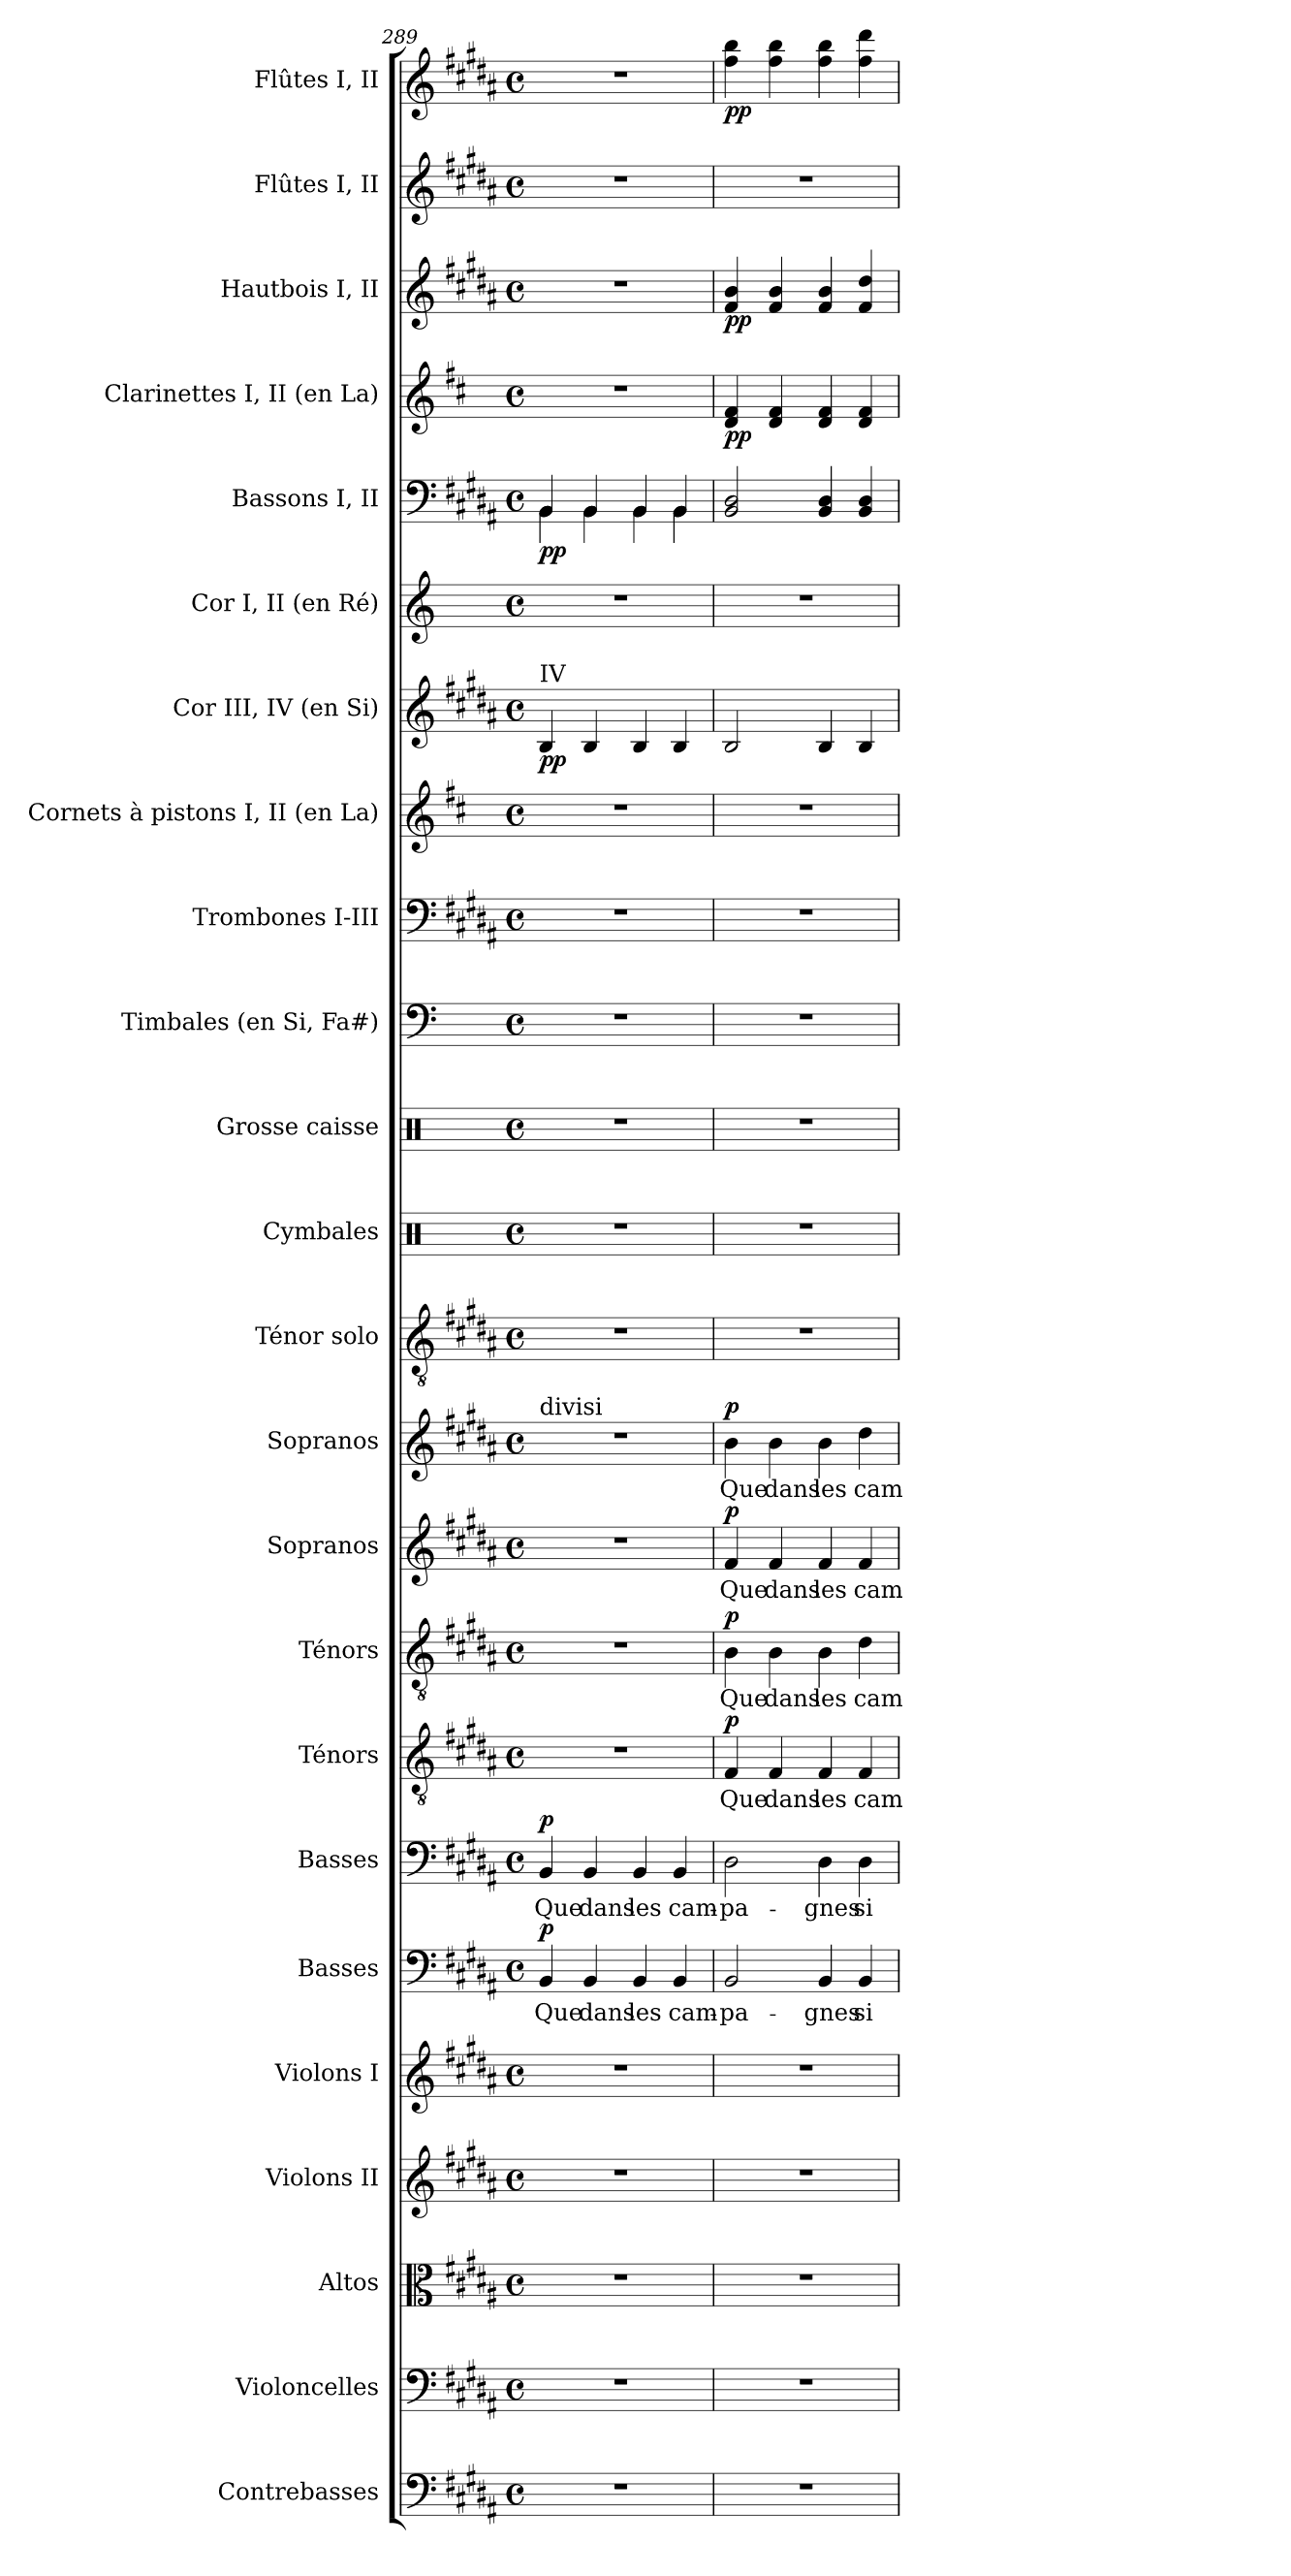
**kern	**kern	**kern	**kern	**kern	**kern	**text	**dynam	**kern	**text	**dynam	**kern	**text	**dynam	**kern	**text	**dynam	**kern	**text	**dynam	**kern	**text	**dynam	**kern	**kern	**kern	**kern	**kern	**kern	**kern	**dynam	**kern	**kern	**dynam	**kern	**dynam	**kern	**dynam	**kern	**kern	**dynam
*part24	*part23	*part22	*part21	*part20	*part19	*part19	*part19	*part18	*part18	*part18	*part17	*part17	*part17	*part16	*part16	*part16	*part15	*part15	*part15	*part14	*part14	*part14	*part13	*part12	*part11	*part10	*part9	*part8	*part7	*part7	*part6	*part5	*part5	*part4	*part4	*part3	*part3	*part2	*part1	*part1
*staff24	*staff23	*staff22	*staff21	*staff20	*staff19	*staff19	*staff19	*staff18	*staff18	*staff18	*staff17	*staff17	*staff17	*staff16	*staff16	*staff16	*staff15	*staff15	*staff15	*staff14	*staff14	*staff14	*staff13	*staff12	*staff11	*staff10	*staff9	*staff8	*staff7	*staff7	*staff6	*staff5	*staff5	*staff4	*staff4	*staff3	*staff3	*staff2	*staff1	*staff1
*I"Contrebasses	*I"Violoncelles	*I"Altos	*I"Violons II	*I"Violons I	*I"Basses	*	*	*I"Basses	*	*	*I"Ténors	*	*	*I"Ténors	*	*	*I"Sopranos	*	*	*I"Sopranos	*	*	*I"Ténor solo	*I"Cymbales	*I"Grosse caisse	*I"Timbales (en Si, Fa#)	*I"Trombones I-III	*I"Cornets à pistons I, II (en La)	*I"Cor III, IV (en Si)	*	*I"Cor I, II (en Ré)	*I"Bassons I, II	*	*I"Clarinettes I, II (en La)	*	*I"Hautbois I, II	*	*I"Flûtes I, II	*I"Flûtes I, II	*
*I'Cb.	*I'Vlles	*I'Altos	*I'Vns II	*I'Vns I	*I'Basses	*	*	*I'Basses	*	*	*I'Tén.	*	*	*I'Tén.	*	*	*I'Sopr.	*	*	*I'Sopr.	*	*	*I'Tén. solo	*I'Cym.	*I'G. c.	*I'Timb.	*I'Trb.	*I'C.à p. (La)	*I'Cor (Si)	*	*I'Cor (Ré)	*I'Bns	*	*I'Cl. (La)	*	*I'Hb.	*	*I'Fl.	*I'Fl.	*
!!LO:PB:g=z
*clefF4	*clefF4	*clefC3	*clefG2	*clefG2	*clefF4	*	*	*clefF4	*	*	*clefGv2	*	*	*clefGv2	*	*	*clefG2	*	*	*clefG2	*	*	*clefGv2	*clefX	*clefX	*clefF4	*clefF4	*clefG2	*clefG2	*	*clefG2	*clefF4	*	*clefG2	*	*clefG2	*	*clefG2	*clefG2	*
*ITrd7c12	*	*	*	*	*	*	*	*	*	*	*ITrd7c12	*	*	*ITrd7c12	*	*	*	*	*	*	*	*	*ITrd7c12	*	*	*	*	*ITrd2c3	*ITrd8c13	*	*ITrd6c10	*	*	*ITrd2c3	*	*	*	*	*	*
*k[f#c#g#d#a#]	*k[f#c#g#d#a#]	*k[f#c#g#d#a#]	*k[f#c#g#d#a#]	*k[f#c#g#d#a#]	*k[f#c#g#d#a#]	*	*	*k[f#c#g#d#a#]	*	*	*k[f#c#g#d#a#]	*	*	*k[f#c#g#d#a#]	*	*	*k[f#c#g#d#a#]	*	*	*k[f#c#g#d#a#]	*	*	*k[f#c#g#d#a#]	*k[]	*k[]	*k[]	*k[f#c#g#d#a#]	*k[f#c#g#d#a#]	*k[f#c#g#d#a#]	*	*k[f#c#]	*k[f#c#g#d#a#]	*	*k[f#c#g#d#a#]	*	*k[f#c#g#d#a#]	*	*k[f#c#g#d#a#]	*k[f#c#g#d#a#]	*
*B:	*B:	*B:	*B:	*B:	*B:	*	*	*B:	*	*	*B:	*	*	*B:	*	*	*B:	*	*	*B:	*	*	*B:	*C:	*C:	*C:	*B:	*B:	*B:	*	*D:	*B:	*	*B:	*	*B:	*	*B:	*B:	*
*M4/4	*M4/4	*M4/4	*M4/4	*M4/4	*M4/4	*	*	*M4/4	*	*	*M4/4	*	*	*M4/4	*	*	*M4/4	*	*	*M4/4	*	*	*M4/4	*M4/4	*M4/4	*M4/4	*M4/4	*M4/4	*M4/4	*	*M4/4	*M4/4	*	*M4/4	*	*M4/4	*	*M4/4	*M4/4	*
*met(c)	*met(c)	*met(c)	*met(c)	*met(c)	*met(c)	*	*	*met(c)	*	*	*met(c)	*	*	*met(c)	*	*	*met(c)	*	*	*met(c)	*	*	*met(c)	*met(c)	*met(c)	*met(c)	*met(c)	*met(c)	*met(c)	*	*met(c)	*met(c)	*	*met(c)	*	*met(c)	*	*met(c)	*met(c)	*
*MM80	*MM80	*MM80	*MM80	*MM80	*MM80	*	*	*MM80	*	*	*MM80	*	*	*MM80	*	*	*MM80	*	*	*MM80	*	*	*MM80	*MM80	*MM80	*MM80	*MM80	*MM80	*MM80	*	*MM80	*MM80	*	*MM80	*	*MM80	*	*MM80	*MM80	*
=289	=289	=289	=289	=289	=289	=289	=289	=289	=289	=289	=289	=289	=289	=289	=289	=289	=289	=289	=289	=289	=289	=289	=289	=289	=289	=289	=289	=289	=289	=289	=289	=289	=289	=289	=289	=289	=289	=289	=289	=289
!	!	!	!	!	!	!LO:LY:b:color=#000000	!	!	!	!	!	!	!	!	!	!	!	!	!	!	!	!	!	!	!	!	!	!	!	!	!	!	!	!	!	!	!	!	!	!
!	!	!	!	!	!	!	!	!	!	!	!	!	!	!	!	!	!	!	!	!	!	!	!	!	!	!	!	!	!LO:TX:a:t=IV	!	!	!	!	!	!	!	!	!	!	!
!	!	!	!	!	!	!	!	!	!	!	!	!	!	!	!	!	!	!	!	!LO:TX:a:t=divisi	!	!	!	!	!	!	!	!	!	!	!	!	!	!	!	!	!	!	!	!
!	!	!	!	!	!	!	!	!	!LO:LY:b:color=#000000	!	!	!	!	!	!	!	!	!	!	!	!	!	!	!	!	!	!	!	!	!	!	!	!	!	!	!	!	!	!	!
*	*	*	*	*	*	*	*	*	*	*	*	*	*	*	*	*	*	*	*	*	*	*	*	*	*	*	*	*	*	*	*	*^	*	*	*	*	*	*	*	*
1r	1r	1r	1r	1r	4BBi/	Que	p	4BBi/	Que	p	1r	.	.	1r	.	.	1r	.	.	1r	.	.	1r	1r	1r	1r	1r	1r	4BBi/	pp	1r	4BBi/	4BBi\	pp	1r	.	1r	.	1r	1r	.
!	!	!	!	!	!	!LO:LY:b:color=#000000	!	!	!	!	!	!	!	!	!	!	!	!	!	!	!	!	!	!	!	!	!	!	!	!	!	!	!	!	!	!	!	!	!	!	!
!	!	!	!	!	!	!	!	!	!LO:LY:b:color=#000000	!	!	!	!	!	!	!	!	!	!	!	!	!	!	!	!	!	!	!	!	!	!	!	!	!	!	!	!	!	!	!	!
.	.	.	.	.	4BBi/	dans	.	4BBi/	dans	.	.	.	.	.	.	.	.	.	.	.	.	.	.	.	.	.	.	.	4BBi/	.	.	4BBi/	4BBi\	.	.	.	.	.	.	.	.
!	!	!	!	!	!	!LO:LY:b:color=#000000	!	!	!	!	!	!	!	!	!	!	!	!	!	!	!	!	!	!	!	!	!	!	!	!	!	!	!	!	!	!	!	!	!	!	!
!	!	!	!	!	!	!	!	!	!LO:LY:b:color=#000000	!	!	!	!	!	!	!	!	!	!	!	!	!	!	!	!	!	!	!	!	!	!	!	!	!	!	!	!	!	!	!	!
.	.	.	.	.	4BBi/	les	.	4BBi/	les	.	.	.	.	.	.	.	.	.	.	.	.	.	.	.	.	.	.	.	4BBi/	.	.	4BBi/	4BBi\	.	.	.	.	.	.	.	.
!	!	!	!	!	!	!LO:LY:b:color=#000000	!	!	!	!	!	!	!	!	!	!	!	!	!	!	!	!	!	!	!	!	!	!	!	!	!	!	!	!	!	!	!	!	!	!	!
!	!	!	!	!	!	!	!	!	!LO:LY:b:color=#000000	!	!	!	!	!	!	!	!	!	!	!	!	!	!	!	!	!	!	!	!	!	!	!	!	!	!	!	!	!	!	!	!
.	.	.	.	.	4BBi/	cam-	.	4BBi/	cam-	.	.	.	.	.	.	.	.	.	.	.	.	.	.	.	.	.	.	.	4BBi/	.	.	4BBi/	4BBi\	.	.	.	.	.	.	.	.
*	*	*	*	*	*	*	*	*	*	*	*	*	*	*	*	*	*	*	*	*	*	*	*	*	*	*	*	*	*	*	*	*v	*v	*	*	*	*	*	*	*	*
=290	=290	=290	=290	=290	=290	=290	=290	=290	=290	=290	=290	=290	=290	=290	=290	=290	=290	=290	=290	=290	=290	=290	=290	=290	=290	=290	=290	=290	=290	=290	=290	=290	=290	=290	=290	=290	=290	=290	=290	=290
*	*	*	*	*	*	*	*	*	*	*	*	*	*	*	*	*	*	*	*	*	*	*	*	*	*	*	*	*	*	*	*	*^	*	*	*	*	*	*	*	*
!	!	!	!	!	!	!LO:LY:b:color=#000000	!	!	!	!	!	!	!	!	!	!	!	!	!	!	!	!	!	!	!	!	!	!	!	!	!	!	!	!	!	!	!	!	!	!	!
*	*	*	*	*	*	*	*	*	*	*	*	*	*	*	*	*	*	*	*	*	*	*	*	*	*	*	*	*	*	*	*	*v	*v	*	*	*	*	*	*	*	*
*	*	*	*	*	*	*	*	*	*	*	*	*	*	*	*	*	*	*	*	*	*	*	*	*	*	*	*	*	*	*	*	*^	*	*	*	*	*	*	*	*
!	!	!	!	!	!	!	!	!	!LO:LY:b:color=#000000	!	!	!	!	!	!	!	!	!	!	!	!	!	!	!	!	!	!	!	!	!	!	!	!	!	!	!	!	!	!	!	!
*	*	*	*	*	*	*	*	*	*	*	*	*	*	*	*	*	*	*	*	*	*	*	*	*	*	*	*	*	*	*	*	*v	*v	*	*	*	*	*	*	*	*
*	*	*	*	*	*	*	*	*	*	*	*	*	*	*	*	*	*	*	*	*	*	*	*	*	*	*	*	*	*	*	*	*^	*	*	*	*	*	*	*	*
!	!	!	!	!	!	!	!	!	!	!	!	!LO:LY:b:color=#000000	!	!	!	!	!	!	!	!	!	!	!	!	!	!	!	!	!	!	!	!	!	!	!	!	!	!	!	!	!
*	*	*	*	*	*	*	*	*	*	*	*	*	*	*	*	*	*	*	*	*	*	*	*	*	*	*	*	*	*	*	*	*v	*v	*	*	*	*	*	*	*	*
*	*	*	*	*	*	*	*	*	*	*	*	*	*	*	*	*	*	*	*	*	*	*	*	*	*	*	*	*	*	*	*	*^	*	*	*	*	*	*	*	*
!	!	!	!	!	!	!	!	!	!	!	!	!	!	!	!LO:LY:b:color=#000000	!	!	!	!	!	!	!	!	!	!	!	!	!	!	!	!	!	!	!	!	!	!	!	!	!	!
*	*	*	*	*	*	*	*	*	*	*	*	*	*	*	*	*	*	*	*	*	*	*	*	*	*	*	*	*	*	*	*	*v	*v	*	*	*	*	*	*	*	*
*	*	*	*	*	*	*	*	*	*	*	*	*	*	*	*	*	*	*	*	*	*	*	*	*	*	*	*	*	*	*	*	*^	*	*	*	*	*	*	*	*
!	!	!	!	!	!	!	!	!	!	!	!	!	!	!	!	!	!	!LO:LY:b:color=#000000	!	!	!	!	!	!	!	!	!	!	!	!	!	!	!	!	!	!	!	!	!	!	!
*	*	*	*	*	*	*	*	*	*	*	*	*	*	*	*	*	*	*	*	*	*	*	*	*	*	*	*	*	*	*	*	*v	*v	*	*	*	*	*	*	*	*
*	*	*	*	*	*	*	*	*	*	*	*	*	*	*	*	*	*	*	*	*	*	*	*	*	*	*	*	*	*	*	*	*^	*	*	*	*	*	*	*	*
!	!	!	!	!	!	!	!	!	!	!	!	!	!	!	!	!	!	!	!	!	!LO:LY:b:color=#000000	!	!	!	!	!	!	!	!	!	!	!	!	!	!	!	!	!	!	!	!
*	*	*	*	*	*	*	*	*	*	*	*	*	*	*	*	*	*	*	*	*	*	*	*	*	*	*	*	*	*	*	*	*v	*v	*	*	*	*	*	*	*	*
1r	1r	1r	1r	1r	2BBi/	-pa-	.	2D#i\	-pa-	.	4FF#i/	Que	p	4BBi\	Que	p	4f#i/	Que	p	4bi\	Que	p	1r	1r	1r	1r	1r	1r	2BBi/	.	1r	2BBi/ 2D#i	.	4Bi/ 4d#i	pp	4f#i/ 4bi	pp	1r	4ff#i\ 4bbi	pp
!	!	!	!	!	!	!	!	!	!	!	!	!LO:LY:b:color=#000000	!	!	!	!	!	!	!	!	!	!	!	!	!	!	!	!	!	!	!	!	!	!	!	!	!	!	!	!
!	!	!	!	!	!	!	!	!	!	!	!	!	!	!	!LO:LY:b:color=#000000	!	!	!	!	!	!	!	!	!	!	!	!	!	!	!	!	!	!	!	!	!	!	!	!	!
!	!	!	!	!	!	!	!	!	!	!	!	!	!	!	!	!	!	!LO:LY:b:color=#000000	!	!	!	!	!	!	!	!	!	!	!	!	!	!	!	!	!	!	!	!	!	!
!	!	!	!	!	!	!	!	!	!	!	!	!	!	!	!	!	!	!	!	!	!LO:LY:b:color=#000000	!	!	!	!	!	!	!	!	!	!	!	!	!	!	!	!	!	!	!
.	.	.	.	.	.	.	.	.	.	.	4FF#i/	dans	.	4BBi\	dans	.	4f#i/	dans	.	4bi\	dans	.	.	.	.	.	.	.	.	.	.	.	.	4Bi/ 4d#i	.	4f#i/ 4bi	.	.	4ff#i\ 4bbi	.
!	!	!	!	!	!	!LO:LY:b:color=#000000	!	!	!	!	!	!	!	!	!	!	!	!	!	!	!	!	!	!	!	!	!	!	!	!	!	!	!	!	!	!	!	!	!	!
!	!	!	!	!	!	!	!	!	!LO:LY:b:color=#000000	!	!	!	!	!	!	!	!	!	!	!	!	!	!	!	!	!	!	!	!	!	!	!	!	!	!	!	!	!	!	!
!	!	!	!	!	!	!	!	!	!	!	!	!LO:LY:b:color=#000000	!	!	!	!	!	!	!	!	!	!	!	!	!	!	!	!	!	!	!	!	!	!	!	!	!	!	!	!
!	!	!	!	!	!	!	!	!	!	!	!	!	!	!	!LO:LY:b:color=#000000	!	!	!	!	!	!	!	!	!	!	!	!	!	!	!	!	!	!	!	!	!	!	!	!	!
!	!	!	!	!	!	!	!	!	!	!	!	!	!	!	!	!	!	!LO:LY:b:color=#000000	!	!	!	!	!	!	!	!	!	!	!	!	!	!	!	!	!	!	!	!	!	!
!	!	!	!	!	!	!	!	!	!	!	!	!	!	!	!	!	!	!	!	!	!LO:LY:b:color=#000000	!	!	!	!	!	!	!	!	!	!	!	!	!	!	!	!	!	!	!
.	.	.	.	.	4BBi/	-gnes	.	4D#i\	-gnes	.	4FF#i/	les	.	4BBi\	les	.	4f#i/	les	.	4bi\	les	.	.	.	.	.	.	.	4BBi/	.	.	4BBi/ 4D#i	.	4Bi/ 4d#i	.	4f#i/ 4bi	.	.	4ff#i\ 4bbi	.
!	!	!	!	!	!	!LO:LY:b:color=#000000	!	!	!	!	!	!	!	!	!	!	!	!	!	!	!	!	!	!	!	!	!	!	!	!	!	!	!	!	!	!	!	!	!	!
!	!	!	!	!	!	!	!	!	!LO:LY:b:color=#000000	!	!	!	!	!	!	!	!	!	!	!	!	!	!	!	!	!	!	!	!	!	!	!	!	!	!	!	!	!	!	!
!	!	!	!	!	!	!	!	!	!	!	!	!LO:LY:b:color=#000000	!	!	!	!	!	!	!	!	!	!	!	!	!	!	!	!	!	!	!	!	!	!	!	!	!	!	!	!
!	!	!	!	!	!	!	!	!	!	!	!	!	!	!	!LO:LY:b:color=#000000	!	!	!	!	!	!	!	!	!	!	!	!	!	!	!	!	!	!	!	!	!	!	!	!	!
!	!	!	!	!	!	!	!	!	!	!	!	!	!	!	!	!	!	!LO:LY:b:color=#000000	!	!	!	!	!	!	!	!	!	!	!	!	!	!	!	!	!	!	!	!	!	!
!	!	!	!	!	!	!	!	!	!	!	!	!	!	!	!	!	!	!	!	!	!LO:LY:b:color=#000000	!	!	!	!	!	!	!	!	!	!	!	!	!	!	!	!	!	!	!
.	.	.	.	.	4BBi/	si	.	4D#i\	si	.	4FF#i/	cam-	.	4D#i\	cam-	.	4f#i/	cam-	.	4dd#i\	cam-	.	.	.	.	.	.	.	4BBi/	.	.	4BBi/ 4D#i	.	4Bi/ 4d#i	.	4f#i/ 4dd#i	.	.	4ff#i\ 4ddd#i	.
=	=	=	=	=	=	=	=	=	=	=	=	=	=	=	=	=	=	=	=	=	=	=	=	=	=	=	=	=	=	=	=	=	=	=	=	=	=	=	=	=
*-	*-	*-	*-	*-	*-	*-	*-	*-	*-	*-	*-	*-	*-	*-	*-	*-	*-	*-	*-	*-	*-	*-	*-	*-	*-	*-	*-	*-	*-	*-	*-	*-	*-	*-	*-	*-	*-	*-	*-	*-
